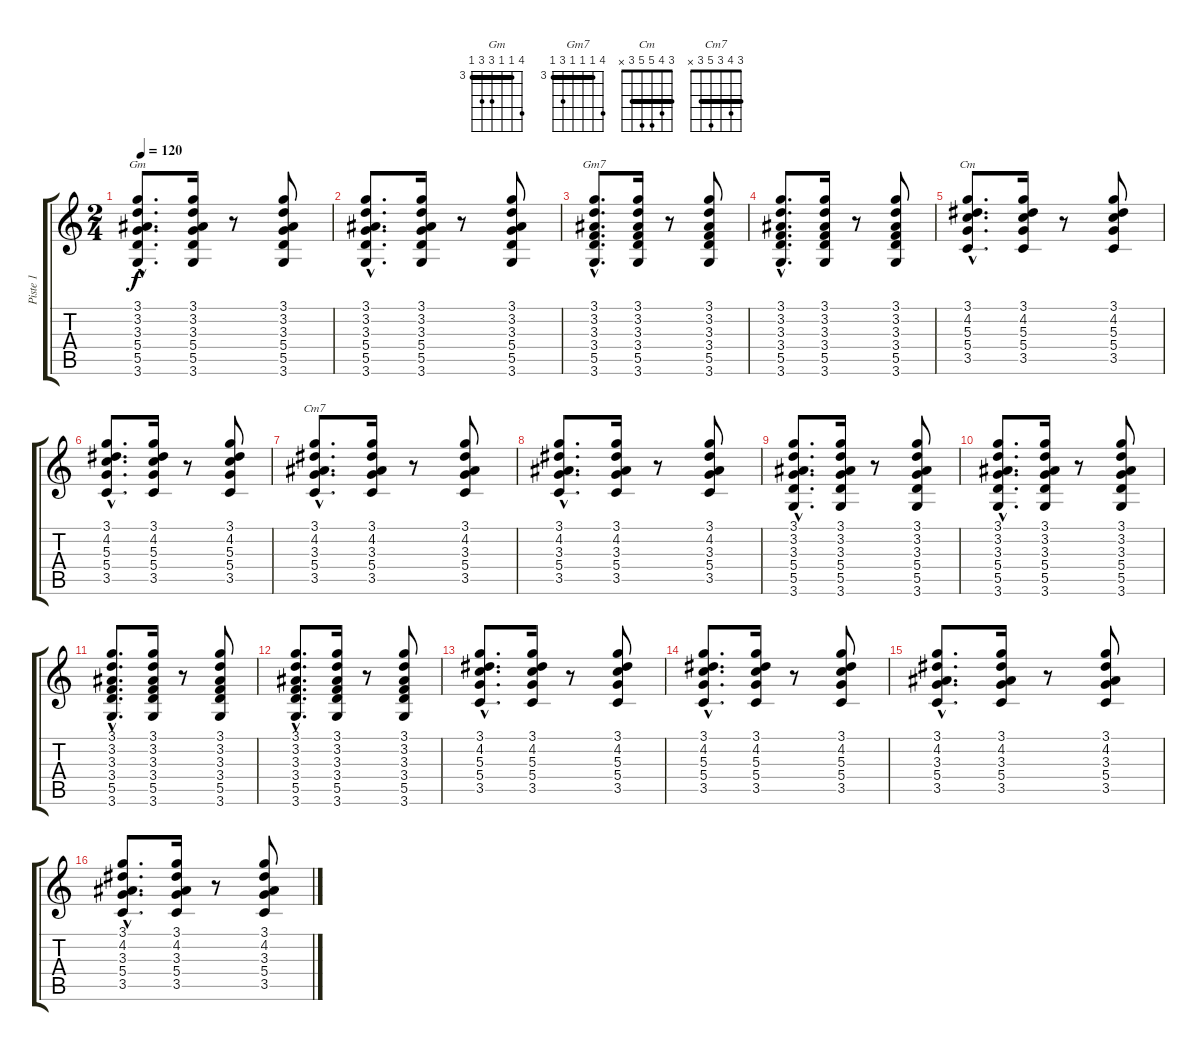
\track ("Piste 1" "Piste 1") {instrument acousticguitarsteel}
\staff {score tabs}
\tuning (E4 B3 G3 D3 A2 E2) {hide}
\chord ("Gm" 6 3 3 5 5 3) {firstfret 3 barre 3}
\chord ("Gm7" 6 3 3 3 5 3) {firstfret 3 barre 3}
\chord ("Cm" 3 4 5 5 3 x) {barre 3}
\chord ("Cm7" 3 4 3 5 3 x) {barre 3}
\ts (2 4)
\tempo 120
\clef g2
\ks c
(3.1{hac} 3.2{hac} 3.3{hac} 5.4{hac} 5.5{hac} 3.6{hac}).8{d ch "Gm" dy f} (3.1 3.2 3.3 5.4 5.5 3.6).16 r.8 (3.1 3.2 3.3 5.4 5.5 3.6).8 |
(3.1{hac} 3.2{hac} 3.3{hac} 5.4{hac} 5.5{hac} 3.6{hac}).8{d} (3.1 3.2 3.3 5.4 5.5 3.6).16 r.8 (3.1 3.2 3.3 5.4 5.5 3.6).8 |
(3.1{hac} 3.2{hac} 3.3{hac} 3.4{hac} 5.5{hac} 3.6{hac}).8{d ch "Gm7"} (3.1 3.2 3.3 3.4 5.5 3.6).16 r.8 (3.1 3.2 3.3 3.4 5.5 3.6).8 |
(3.1{hac} 3.2{hac} 3.3{hac} 3.4{hac} 5.5{hac} 3.6{hac}).8{d} (3.1 3.2 3.3 3.4 5.5 3.6).16 r.8 (3.1 3.2 3.3 3.4 5.5 3.6).8 |
(3.1{hac} 4.2{hac} 5.3{hac} 5.4{hac} 3.5{hac}).8{d ch "Cm"} (3.1 4.2 5.3 5.4 3.5).16 r.8 (3.1 4.2 5.3 5.4 3.5).8 |
(3.1{hac} 4.2{hac} 5.3{hac} 5.4{hac} 3.5{hac}).8{d} (3.1 4.2 5.3 5.4 3.5).16 r.8 (3.1 4.2 5.3 5.4 3.5).8 |
(3.1{hac} 4.2{hac} 3.3{hac} 5.4{hac} 3.5{hac}).8{d ch "Cm7"} (3.1 4.2 3.3 5.4 3.5).16 r.8 (3.1 4.2 3.3 5.4 3.5).8 |
(3.1{hac} 4.2{hac} 3.3{hac} 5.4{hac} 3.5{hac}).8{d} (3.1 4.2 3.3 5.4 3.5).16 r.8 (3.1 4.2 3.3 5.4 3.5).8 |
(3.1{hac} 3.2{hac} 3.3{hac} 5.4{hac} 5.5{hac} 3.6{hac}).8{d} (3.1 3.2 3.3 5.4 5.5 3.6).16 r.8 (3.1 3.2 3.3 5.4 5.5 3.6).8 |
(3.1{hac} 3.2{hac} 3.3{hac} 5.4{hac} 5.5{hac} 3.6{hac}).8{d} (3.1 3.2 3.3 5.4 5.5 3.6).16 r.8 (3.1 3.2 3.3 5.4 5.5 3.6).8 |
(3.1{hac} 3.2{hac} 3.3{hac} 3.4{hac} 5.5{hac} 3.6{hac}).8{d} (3.1 3.2 3.3 3.4 5.5 3.6).16 r.8 (3.1 3.2 3.3 3.4 5.5 3.6).8 |
(3.1{hac} 3.2{hac} 3.3{hac} 3.4{hac} 5.5{hac} 3.6{hac}).8{d} (3.1 3.2 3.3 3.4 5.5 3.6).16 r.8 (3.1 3.2 3.3 3.4 5.5 3.6).8 |
(3.1{hac} 4.2{hac} 5.3{hac} 5.4{hac} 3.5{hac}).8{d} (3.1 4.2 5.3 5.4 3.5).16 r.8 (3.1 4.2 5.3 5.4 3.5).8 |
(3.1{hac} 4.2{hac} 5.3{hac} 5.4{hac} 3.5{hac}).8{d} (3.1 4.2 5.3 5.4 3.5).16 r.8 (3.1 4.2 5.3 5.4 3.5).8 |
(3.1{hac} 4.2{hac} 3.3{hac} 5.4{hac} 3.5{hac}).8{d} (3.1 4.2 3.3 5.4 3.5).16 r.8 (3.1 4.2 3.3 5.4 3.5).8 |
(3.1{hac} 4.2{hac} 3.3{hac} 5.4{hac} 3.5{hac}).8{d} (3.1 4.2 3.3 5.4 3.5).16 r.8 (3.1 4.2 3.3 5.4 3.5).8
